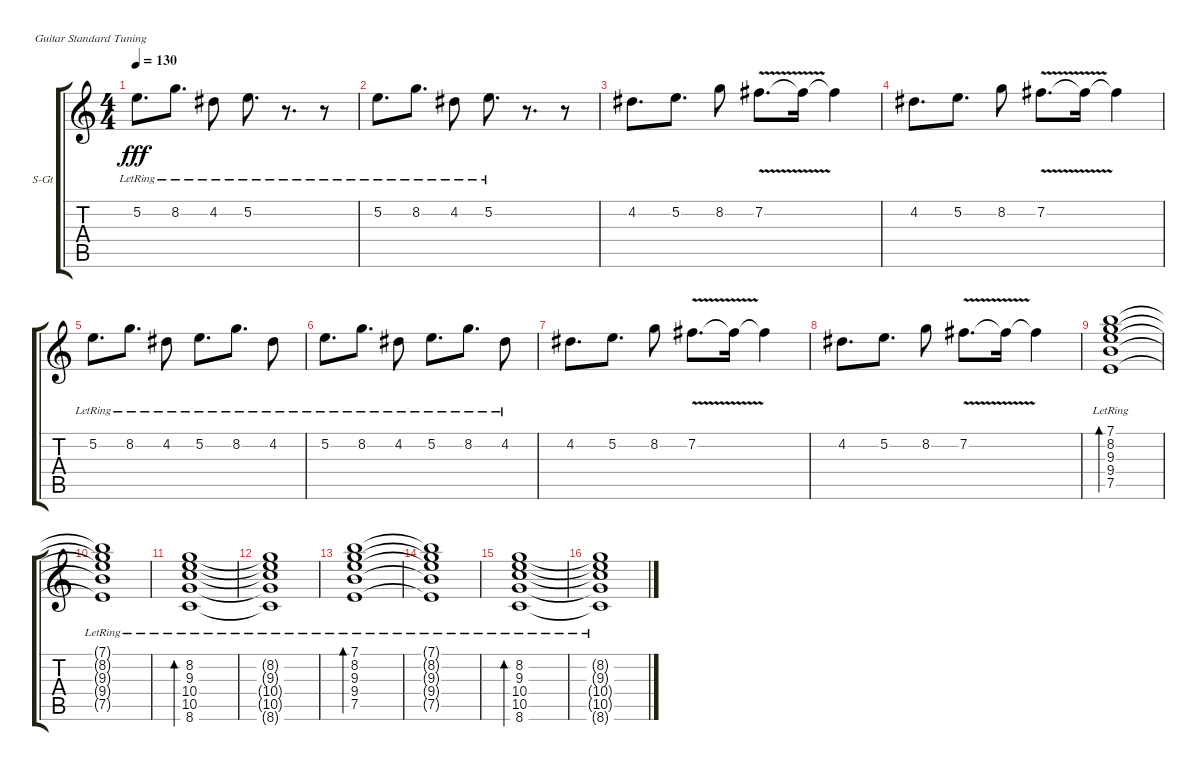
\defaultSystemsLayout 4
\bracketExtendMode groupsimilarinstruments
\firstSystemTrackNameOrientation horizontal
\otherSystemsTrackNameOrientation horizontal
\track ("Lead" "S-Gt") {instrument acousticguitarsteel}
\staff {score tabs}
\tuning (E4 B3 G3 D3 A2 E2)
\ts (4 4)
\tempo 130
\clef g2
\ks c
5.2{lr}.8{d dy fff} 8.2{lr}.8{d} 4.2{lr}.8 5.2{lr}.8{d} r.8{d} r.8 |
5.2{lr}.8{d} 8.2{lr}.8{d} 4.2{lr}.8 5.2{lr}.8{d} r.8{d} r.8 |
4.2.8{d} 5.2.8{d} 8.2.8 7.2{v}.8{d} 7.2{t}.16 7.2{t}.4 |
4.2.8{d} 5.2.8{d} 8.2.8 7.2{v}.8{d} 7.2{t}.16 7.2{t}.4 |
5.2{lr}.8{d} 8.2{lr}.8{d} 4.2{lr}.8 5.2{lr}.8{d} 8.2{lr}.8{d} 4.2{lr}.8 |
5.2{lr}.8{d} 8.2{lr}.8{d} 4.2{lr}.8 5.2{lr}.8{d} 8.2{lr}.8{d} 4.2{lr}.8 |
4.2.8{d} 5.2.8{d} 8.2.8 7.2{v}.8{d} 7.2{t}.16 7.2{t}.4 |
4.2.8{d} 5.2.8{d} 8.2.8 7.2{v}.8{d} 7.2{t}.16 7.2{t}.4 |
(7.5{lr} 9.4{lr} 9.3{lr} 8.2{lr} 7.1{lr}).1{bd 293} |
(7.1{lr t} 8.2{lr t} 9.3{lr t} 9.4{lr t} 7.5{lr t}).1 |
(8.2{lr} 9.3{lr} 10.4{lr} 10.5{lr} 8.6{lr}).1{bd 290} |
(8.6{lr t} 10.5{lr t} 10.4{lr t} 9.3{lr t} 8.2{lr t}).1 |
(7.5{lr} 9.4{lr} 9.3{lr} 8.2{lr} 7.1{lr}).1{bd 293} |
(7.1{lr t} 8.2{lr t} 9.3{lr t} 9.4{lr t} 7.5{lr t}).1 |
(8.2{lr} 9.3{lr} 10.4{lr} 10.5{lr} 8.6{lr}).1{bd 290} |
(8.6{lr t} 10.5{lr t} 10.4{lr t} 9.3{lr t} 8.2{lr t}).1
